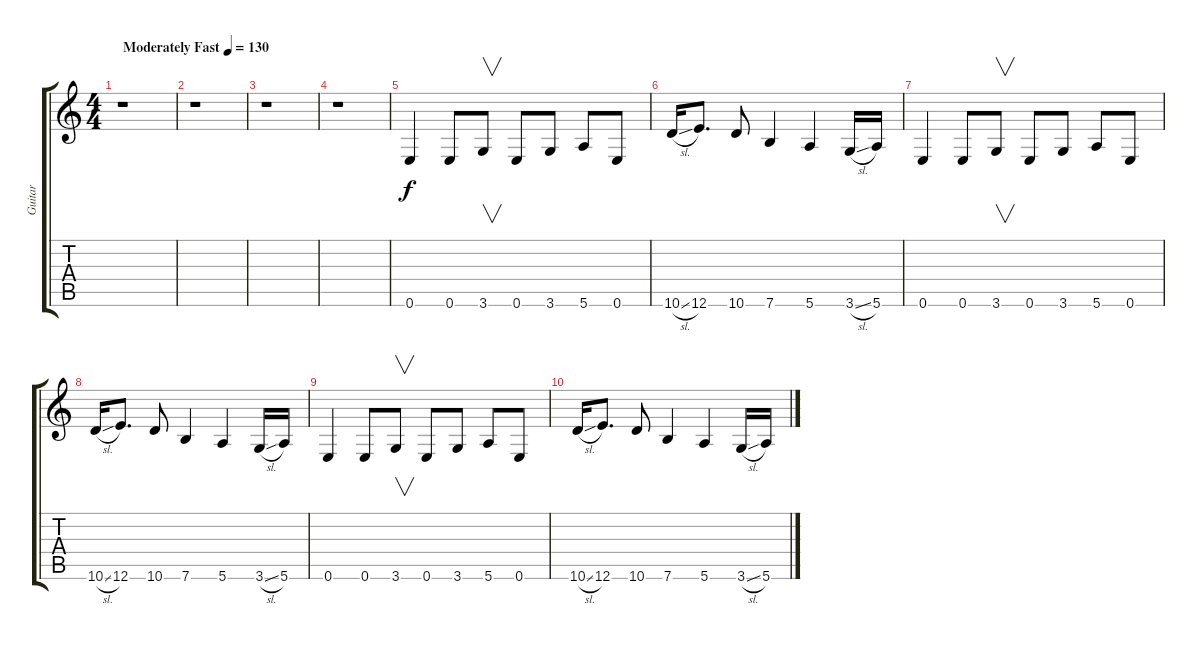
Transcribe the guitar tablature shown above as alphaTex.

\track ("Guitar" "Guitar") {instrument acousticguitarsteel}
\staff {score tabs}
\tuning (E4 B3 G3 D3 A2 E2) {hide}
\ts (4 4)
\tempo (130 "Moderately Fast")
\clef g2
\ks c
r.1{dy f instrument acousticguitarsteel} |
r.1 |
r.1 |
r.1 |
0.6.4 0.6.8 3.6.8{v} 0.6.8 3.6.8 5.6.8 0.6.8 |
10.6{sl}.16 12.6.8{d} 10.6.8 7.6.4 5.6.4 3.6{sl}.16 5.6.16 |
0.6.4 0.6.8 3.6.8{v} 0.6.8 3.6.8 5.6.8 0.6.8 |
10.6{sl}.16 12.6.8{d} 10.6.8 7.6.4 5.6.4 3.6{sl}.16 5.6.16 |
0.6.4 0.6.8 3.6.8{v} 0.6.8 3.6.8 5.6.8 0.6.8 |
10.6{sl}.16 12.6.8{d} 10.6.8 7.6.4 5.6.4 3.6{sl}.16 5.6.16
